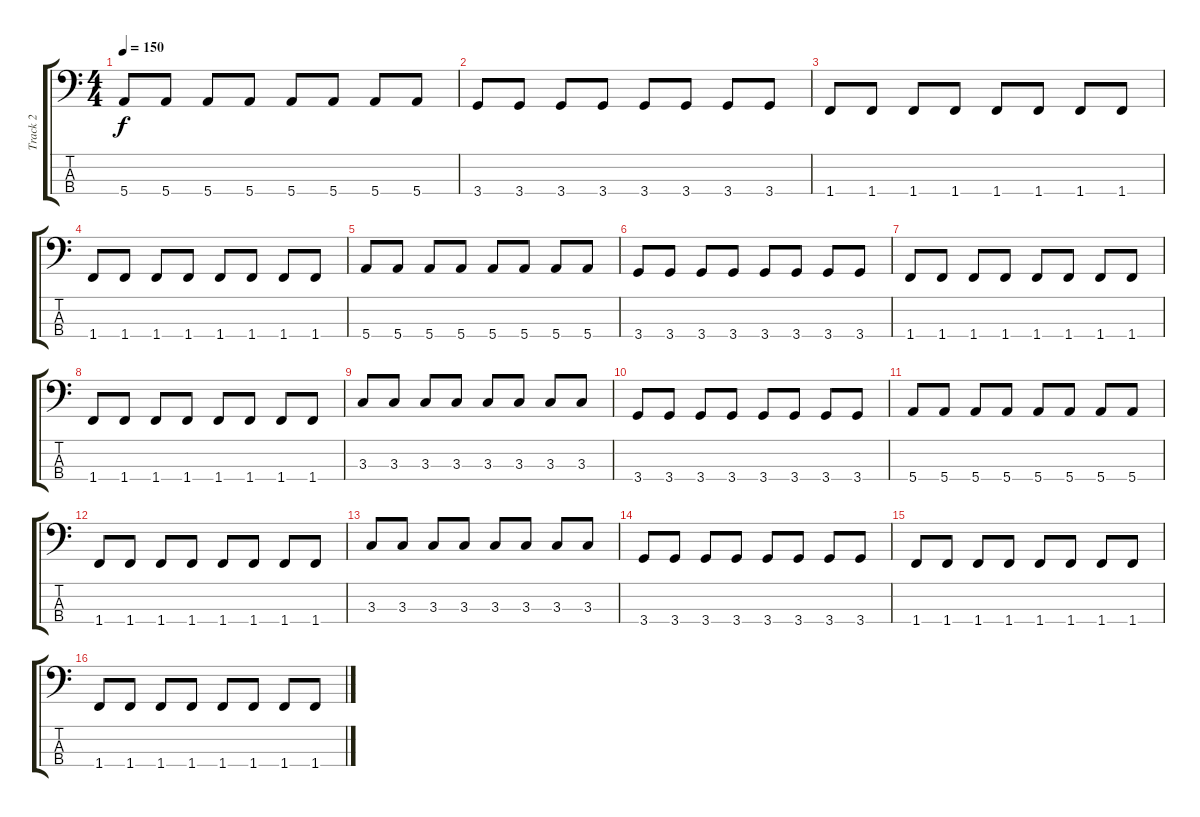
\track ("Track 2" "Track 2") {instrument electricbassfinger}
\staff {score tabs}
\tuning (G2 D2 A1 E1) {hide}
\ts (4 4)
\tempo 150
\clef f4
\ks c
5.4.8{dy f} 5.4.8 5.4.8 5.4.8 5.4.8 5.4.8 5.4.8 5.4.8 |
3.4.8 3.4.8 3.4.8 3.4.8 3.4.8 3.4.8 3.4.8 3.4.8 |
1.4.8 1.4.8 1.4.8 1.4.8 1.4.8 1.4.8 1.4.8 1.4.8 |
1.4.8 1.4.8 1.4.8 1.4.8 1.4.8 1.4.8 1.4.8 1.4.8 |
5.4.8 5.4.8 5.4.8 5.4.8 5.4.8 5.4.8 5.4.8 5.4.8 |
3.4.8 3.4.8 3.4.8 3.4.8 3.4.8 3.4.8 3.4.8 3.4.8 |
1.4.8 1.4.8 1.4.8 1.4.8 1.4.8 1.4.8 1.4.8 1.4.8 |
1.4.8 1.4.8 1.4.8 1.4.8 1.4.8 1.4.8 1.4.8 1.4.8 |
3.3.8 3.3.8 3.3.8 3.3.8 3.3.8 3.3.8 3.3.8 3.3.8 |
3.4.8 3.4.8 3.4.8 3.4.8 3.4.8 3.4.8 3.4.8 3.4.8 |
5.4.8 5.4.8 5.4.8 5.4.8 5.4.8 5.4.8 5.4.8 5.4.8 |
1.4.8 1.4.8 1.4.8 1.4.8 1.4.8 1.4.8 1.4.8 1.4.8 |
3.3.8 3.3.8 3.3.8 3.3.8 3.3.8 3.3.8 3.3.8 3.3.8 |
3.4.8 3.4.8 3.4.8 3.4.8 3.4.8 3.4.8 3.4.8 3.4.8 |
1.4.8 1.4.8 1.4.8 1.4.8 1.4.8 1.4.8 1.4.8 1.4.8 |
1.4.8 1.4.8 1.4.8 1.4.8 1.4.8 1.4.8 1.4.8 1.4.8
